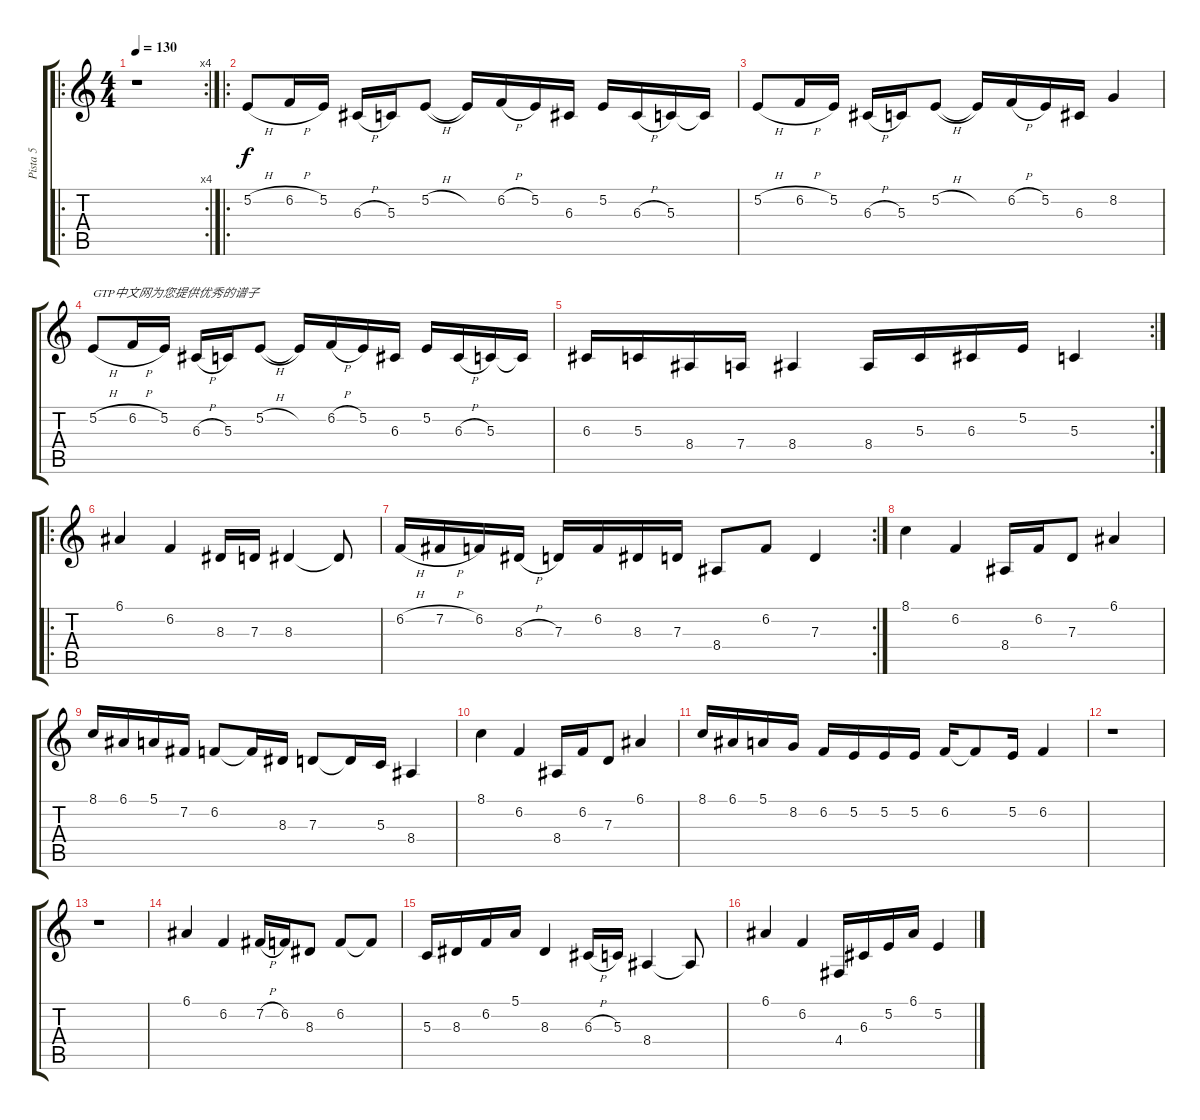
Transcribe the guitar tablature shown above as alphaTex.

\track ("Pista 5" "Pista 5") {instrument bagpipe}
\staff {score tabs}
\tuning (E4 B3 G3 D3 A2 E2) {hide}
\ro
\rc 4
\ts (4 4)
\tempo 130
\clef g2
\ks c
r.1{dy f instrument bagpipe} |
\ro
5.2{h}.8 6.2{h}.16 5.2.16 6.3{h}.16 5.3.16 5.2{h}.8 5.2{t}.16 6.2{h}.16 5.2.16 6.3.16 5.2.16 6.3{h}.16 5.3.16 5.3{t}.16 |
5.2{h}.8 6.2{h}.16 5.2.16 6.3{h}.16 5.3.16 5.2{h}.8 5.2{t}.16 6.2{h}.16 5.2.16 6.3.16 8.2.4 |
5.2{h}.8{txt "GTP中文网为您提供优秀的谱子"} 6.2{h}.16 5.2.16 6.3{h}.16 5.3.16 5.2{h}.8 5.2{t}.16 6.2{h}.16 5.2.16 6.3.16 5.2.16 6.3{h}.16 5.3.16 5.3{t}.16 |
\rc 2
6.3.16 5.3.16 8.4.16 7.4.16 8.4.4 8.4.16 5.3.16 6.3.16 5.2.16 5.3.4 |
\ro
6.1.4 6.2.4 8.3.16 7.3.16 8.3.4 8.3{t}.8 |
\rc 2
6.2{h}.16 7.2{h}.16 6.2.16 8.3{h}.16 7.3.16 6.2.16 8.3.16 7.3.16 8.4.8 6.2.8 7.3.4 |
8.1.4 6.2.4 8.4.16 6.2.16 7.3.8 6.1.4 |
8.1.16 6.1.16 5.1.16 7.2.16 6.2.8 6.2{t}.16 8.3.16 7.3.8 7.3{t}.16 5.3.16 8.4.4 |
8.1.4 6.2.4 8.4.16 6.2.16 7.3.8 6.1.4 |
8.1.16 6.1.16 5.1.16 8.2.16 6.2.16 5.2.16 5.2.16 5.2.16 6.2.16 6.2{t}.8 5.2.16 6.2.4 |
r.1 |
r.1 |
6.1.4 6.2.4 7.2{h}.16 6.2.16 8.3.8 6.2.8 6.2{t}.8 |
5.3.16 8.3.16 6.2.16 5.1.16 8.3.4 6.3{h}.16 5.3.16 8.4.4 8.4{t}.8 |
6.1.4 6.2.4 4.4.16 6.3.16 5.2.16 6.1.16 5.2.4
